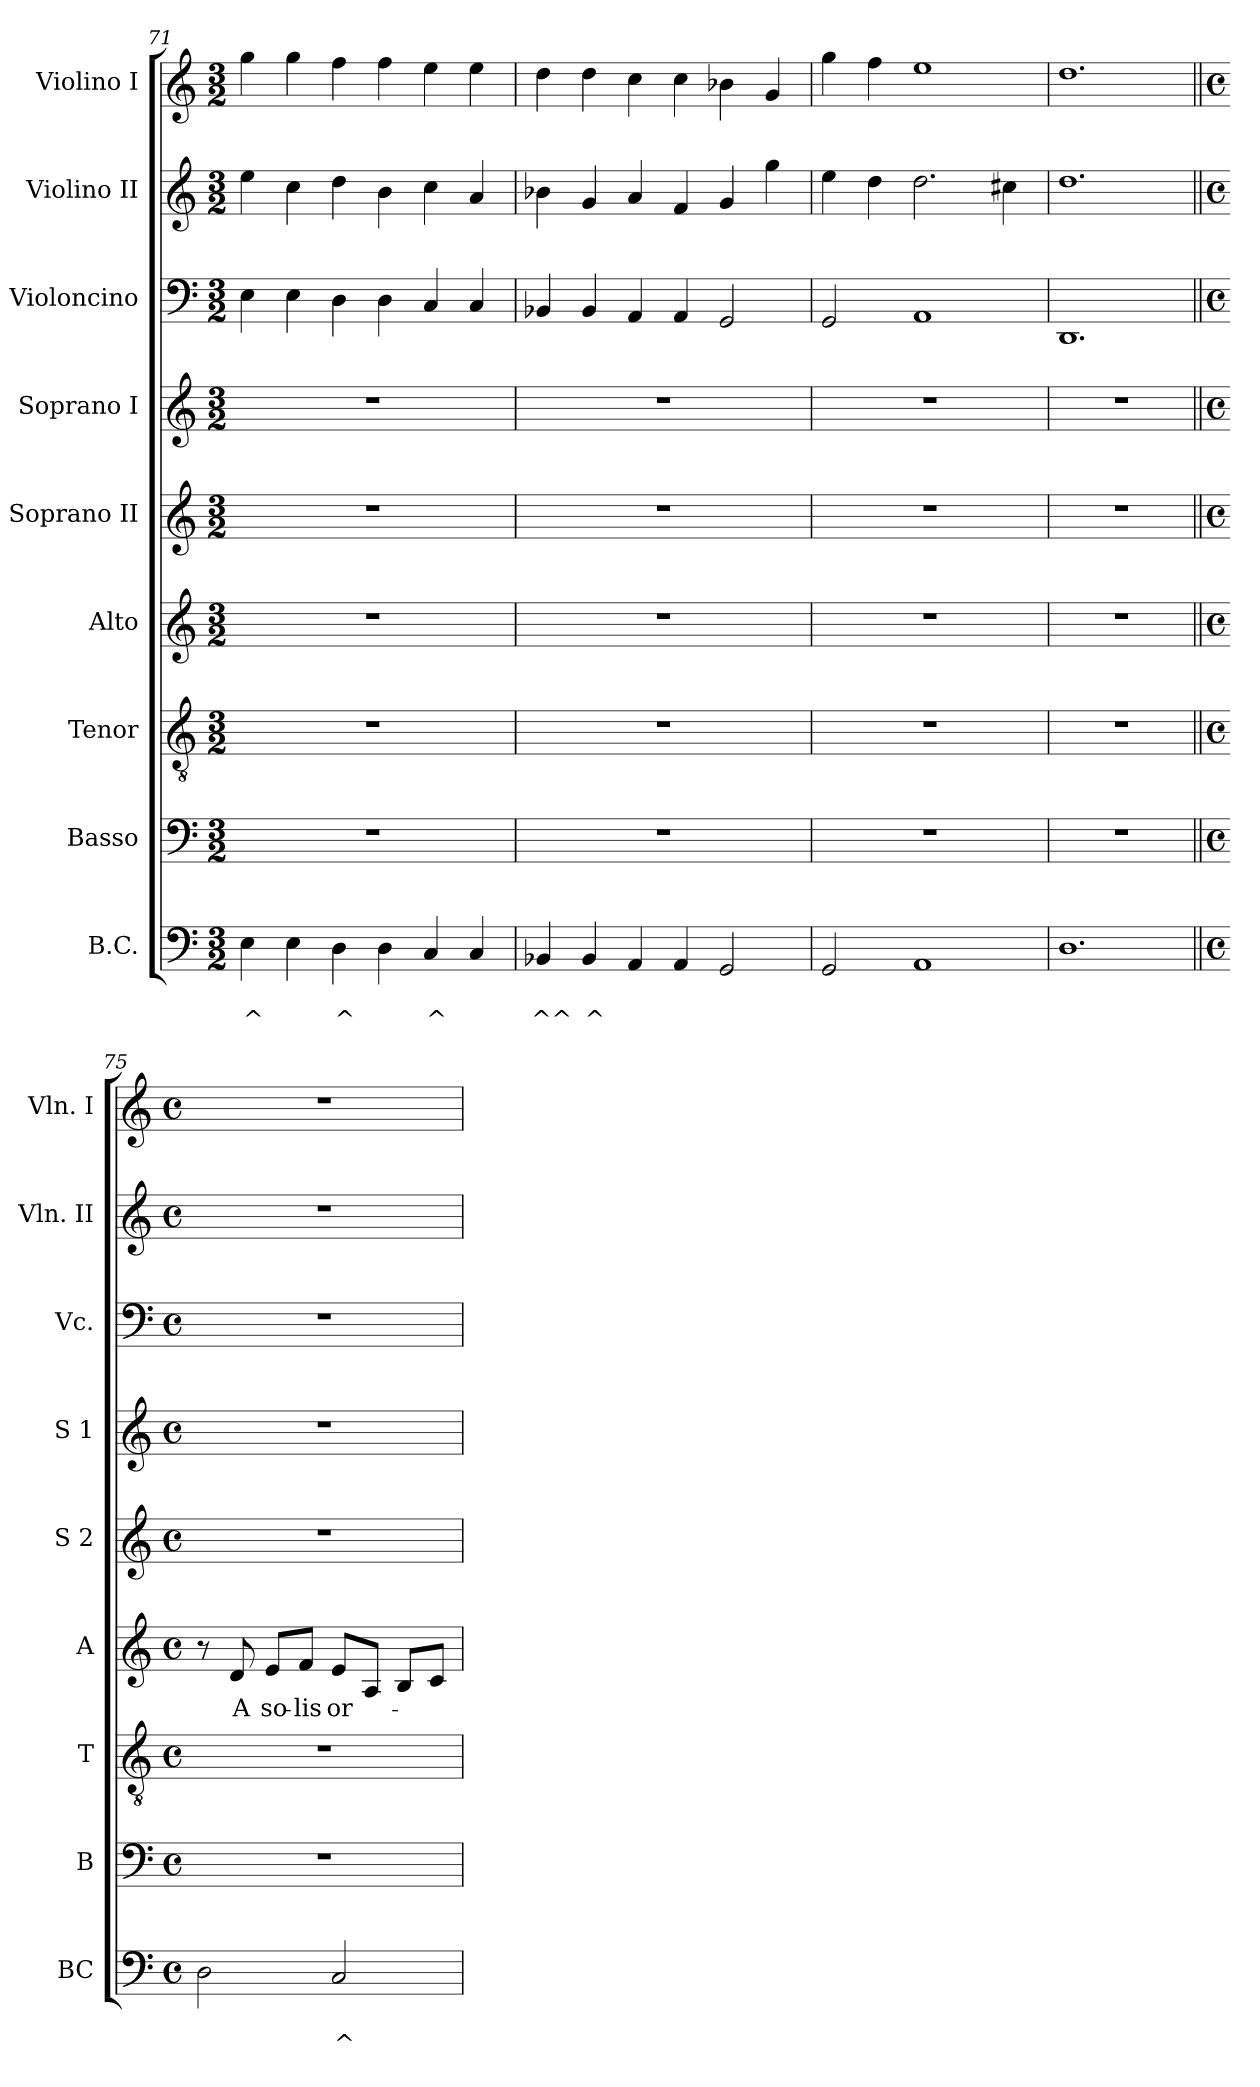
**kern	**text	**text	**kern	**kern	**kern	**text	**kern	**kern	**kern	**kern	**kern
*part9	*part9	*part9	*part8	*part7	*part6	*part6	*part5	*part4	*part3	*part2	*part1
*staff9	*staff9	*staff9	*staff8	*staff7	*staff6	*staff6	*staff5	*staff4	*staff3	*staff2	*staff1
*I"B.C.	*	*	*I"Basso	*I"Tenor	*I"Alto	*	*I"Soprano II	*I"Soprano I	*I"Violoncino	*I"Violino II	*I"Violino I
*I'BC	*	*	*I'B	*I'T	*I'A	*	*I'S 2	*I'S 1	*I'Vc.	*I'Vln. II	*I'Vln. I
*clefF4	*	*	*clefF4	*clefGv2	*clefG2	*	*clefG2	*clefG2	*clefF4	*clefG2	*clefG2
*k[]	*	*	*k[]	*k[]	*k[]	*	*k[]	*k[]	*k[]	*k[]	*k[]
*C:	*	*	*C:	*C:	*C:	*	*C:	*C:	*C:	*C:	*C:
*M3/2	*	*	*M3/2	*M3/2	*M3/2	*	*M3/2	*M3/2	*M3/2	*M3/2	*M3/2
=71	=71	=71	=71	=71	=71	=71	=71	=71	=71	=71	=71
!	!	!LO:LY:b	!	!	!	!	!	!	!	!	!
4E\	.	^	1.r	1.r	1.r	.	1.r	1.r	4E\	4ee\	4gg\
4E\	.	.	.	.	.	.	.	.	4E\	4cc\	4gg\
!	!	!LO:LY:b	!	!	!	!	!	!	!	!	!
4D\	.	^	.	.	.	.	.	.	4D\	4dd\	4ff\
4D\	.	.	.	.	.	.	.	.	4D\	4b\	4ff\
!	!	!LO:LY:b	!	!	!	!	!	!	!	!	!
4C/	.	^	.	.	.	.	.	.	4C/	4cc\	4ee\
4C/	.	.	.	.	.	.	.	.	4C/	4a/	4ee\
=72	=72	=72	=72	=72	=72	=72	=72	=72	=72	=72	=72
!	!	!LO:LY:b	!	!	!	!	!	!	!	!	!
4BB-X/	.	^^	1.r	1.r	1.r	.	1.r	1.r	4BB-X/	4b-X\	4dd\
!	!	!LO:LY:b	!	!	!	!	!	!	!	!	!
4BB-/	.	^	.	.	.	.	.	.	4BB-/	4g/	4dd\
4AA/	.	.	.	.	.	.	.	.	4AA/	4a/	4cc\
4AA/	.	.	.	.	.	.	.	.	4AA/	4f/	4cc\
2GG/	.	.	.	.	.	.	.	.	2GG/	4g/	4b-X\
.	.	.	.	.	.	.	.	.	.	4gg\	4g/
=73	=73	=73	=73	=73	=73	=73	=73	=73	=73	=73	=73
2GG/	.	.	1.r	1.r	1.r	.	1.r	1.r	2GG/	4ee\	4gg\
.	.	.	.	.	.	.	.	.	.	4dd\	4ff\
1AA	.	.	.	.	.	.	.	.	1AA	2.dd\	1ee
.	.	.	.	.	.	.	.	.	.	4cc#X\	.
=74	=74	=74	=74	=74	=74	=74	=74	=74	=74	=74	=74
1.D	.	.	1.r	1.r	1.r	.	1.r	1.r	1.DD	1.dd	1.dd
!!LO:PB:g=z
=75||	=75||	=75||	=75||	=75||	=75||	=75||	=75||	=75||	=75||	=75||	=75||
*M4/4	*	*	*M4/4	*M4/4	*M4/4	*	*M4/4	*M4/4	*M4/4	*M4/4	*M4/4
*met(c)	*	*	*met(c)	*met(c)	*met(c)	*	*met(c)	*met(c)	*met(c)	*met(c)	*met(c)
2D\	.	.	1r	1r	8r	.	1r	1r	1r	1r	1r
!	!	!	!	!	!	!LO:LY:b	!	!	!	!	!
.	.	.	.	.	8d/	A	.	.	.	.	.
!	!	!	!	!	!	!LO:LY:b	!	!	!	!	!
.	.	.	.	.	8e/L	so-	.	.	.	.	.
!	!	!	!	!	!	!LO:LY:b	!	!	!	!	!
.	.	.	.	.	8f/J	-lis	.	.	.	.	.
!	!	!LO:LY:b	!	!	!	!LO:LY:b	!	!	!	!	!
2C/	.	^	.	.	8e/L	or-	.	.	.	.	.
.	.	.	.	.	8A/J	.	.	.	.	.	.
.	.	.	.	.	8B/L	.	.	.	.	.	.
.	.	.	.	.	8c/J	.	.	.	.	.	.
=	=	=	=	=	=	=	=	=	=	=	=
*-	*-	*-	*-	*-	*-	*-	*-	*-	*-	*-	*-
